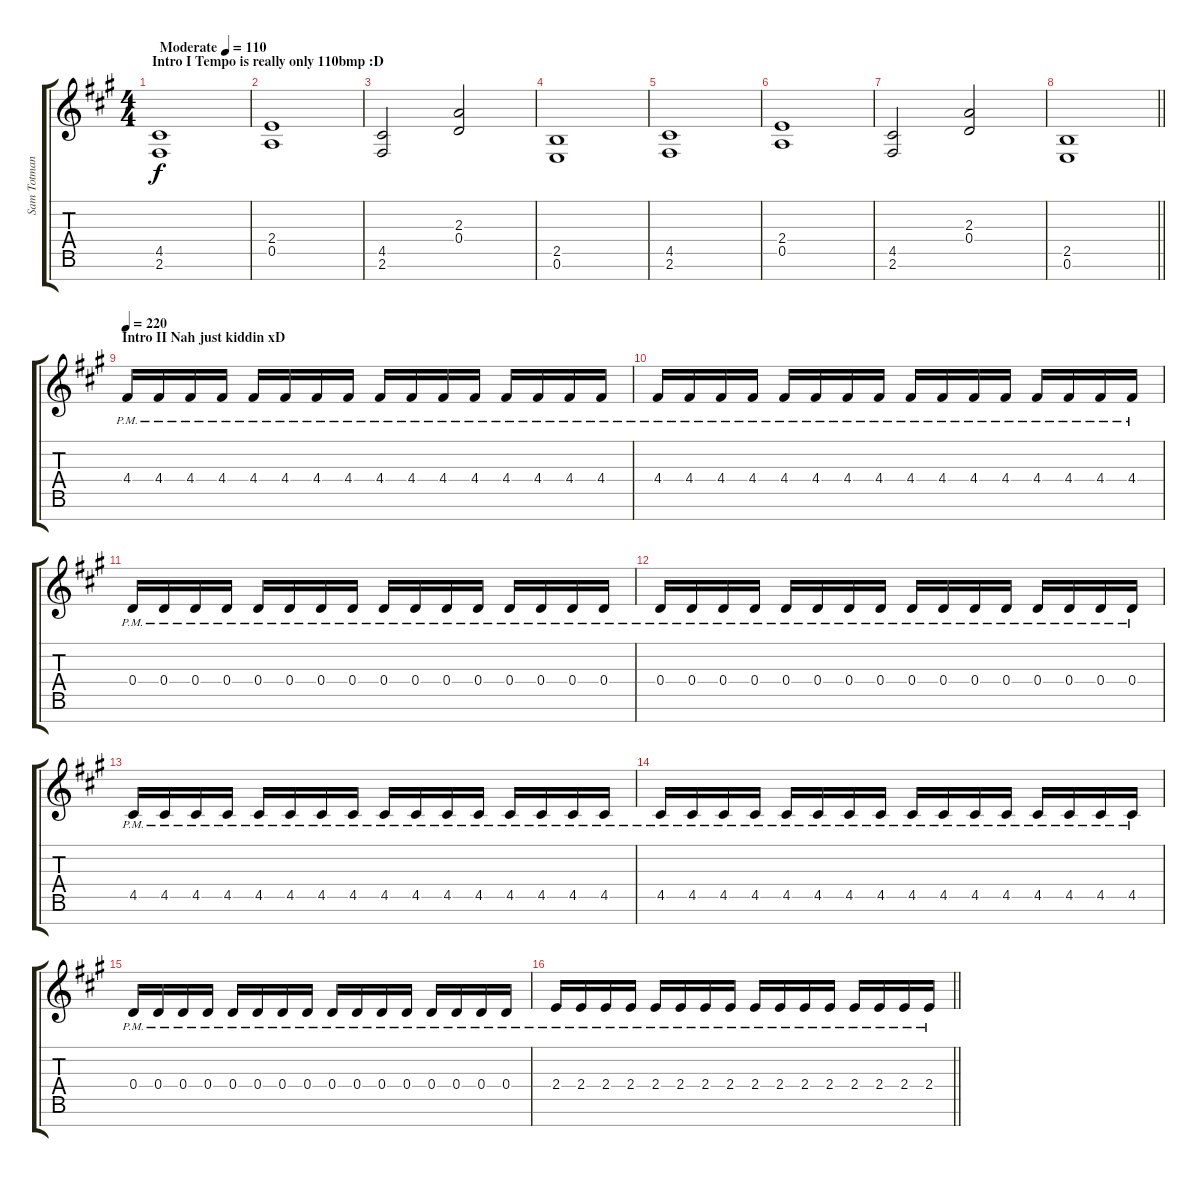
\track ("Sam Totman II" "Sam Totman") {instrument distortionguitar}
\staff {score tabs}
\tuning (E4 B3 G3 D3 A2 E2 B1) {hide}
\ts (4 4)
\section ("" "Intro I Tempo is really only 110bmp :D")
\tempo (110 "Moderate")
\clef g2
\ks a
(4.5 2.6).1{dy f instrument distortionguitar} |
(2.4 0.5).1 |
(4.5 2.6).2 (2.3 0.4).2 |
(2.5 0.6).1 |
(4.5 2.6).1 |
(2.4 0.5).1 |
(4.5 2.6).2 (2.3 0.4).2 |
\barLineRight lightlight
(2.5 0.6).1 |
\section ("" "Intro II Nah just kiddin xD")
\tempo 220
4.4{pm}.16 4.4{pm}.16 4.4{pm}.16 4.4{pm}.16 4.4{pm}.16 4.4{pm}.16 4.4{pm}.16 4.4{pm}.16 4.4{pm}.16 4.4{pm}.16 4.4{pm}.16 4.4{pm}.16 4.4{pm}.16 4.4{pm}.16 4.4{pm}.16 4.4{pm}.16 |
4.4{pm}.16 4.4{pm}.16 4.4{pm}.16 4.4{pm}.16 4.4{pm}.16 4.4{pm}.16 4.4{pm}.16 4.4{pm}.16 4.4{pm}.16 4.4{pm}.16 4.4{pm}.16 4.4{pm}.16 4.4{pm}.16 4.4{pm}.16 4.4{pm}.16 4.4{pm}.16 |
0.4{pm}.16 0.4{pm}.16 0.4{pm}.16 0.4{pm}.16 0.4{pm}.16 0.4{pm}.16 0.4{pm}.16 0.4{pm}.16 0.4{pm}.16 0.4{pm}.16 0.4{pm}.16 0.4{pm}.16 0.4{pm}.16 0.4{pm}.16 0.4{pm}.16 0.4{pm}.16 |
0.4{pm}.16 0.4{pm}.16 0.4{pm}.16 0.4{pm}.16 0.4{pm}.16 0.4{pm}.16 0.4{pm}.16 0.4{pm}.16 0.4{pm}.16 0.4{pm}.16 0.4{pm}.16 0.4{pm}.16 0.4{pm}.16 0.4{pm}.16 0.4{pm}.16 0.4{pm}.16 |
4.5{pm}.16 4.5{pm}.16 4.5{pm}.16 4.5{pm}.16 4.5{pm}.16 4.5{pm}.16 4.5{pm}.16 4.5{pm}.16 4.5{pm}.16 4.5{pm}.16 4.5{pm}.16 4.5{pm}.16 4.5{pm}.16 4.5{pm}.16 4.5{pm}.16 4.5{pm}.16 |
4.5{pm}.16 4.5{pm}.16 4.5{pm}.16 4.5{pm}.16 4.5{pm}.16 4.5{pm}.16 4.5{pm}.16 4.5{pm}.16 4.5{pm}.16 4.5{pm}.16 4.5{pm}.16 4.5{pm}.16 4.5{pm}.16 4.5{pm}.16 4.5{pm}.16 4.5{pm}.16 |
0.4{pm}.16 0.4{pm}.16 0.4{pm}.16 0.4{pm}.16 0.4{pm}.16 0.4{pm}.16 0.4{pm}.16 0.4{pm}.16 0.4{pm}.16 0.4{pm}.16 0.4{pm}.16 0.4{pm}.16 0.4{pm}.16 0.4{pm}.16 0.4{pm}.16 0.4{pm}.16 |
\barLineRight lightlight
2.4{pm}.16 2.4{pm}.16 2.4{pm}.16 2.4{pm}.16 2.4{pm}.16 2.4{pm}.16 2.4{pm}.16 2.4{pm}.16 2.4{pm}.16 2.4{pm}.16 2.4{pm}.16 2.4{pm}.16 2.4{pm}.16 2.4{pm}.16 2.4{pm}.16 2.4{pm}.16
